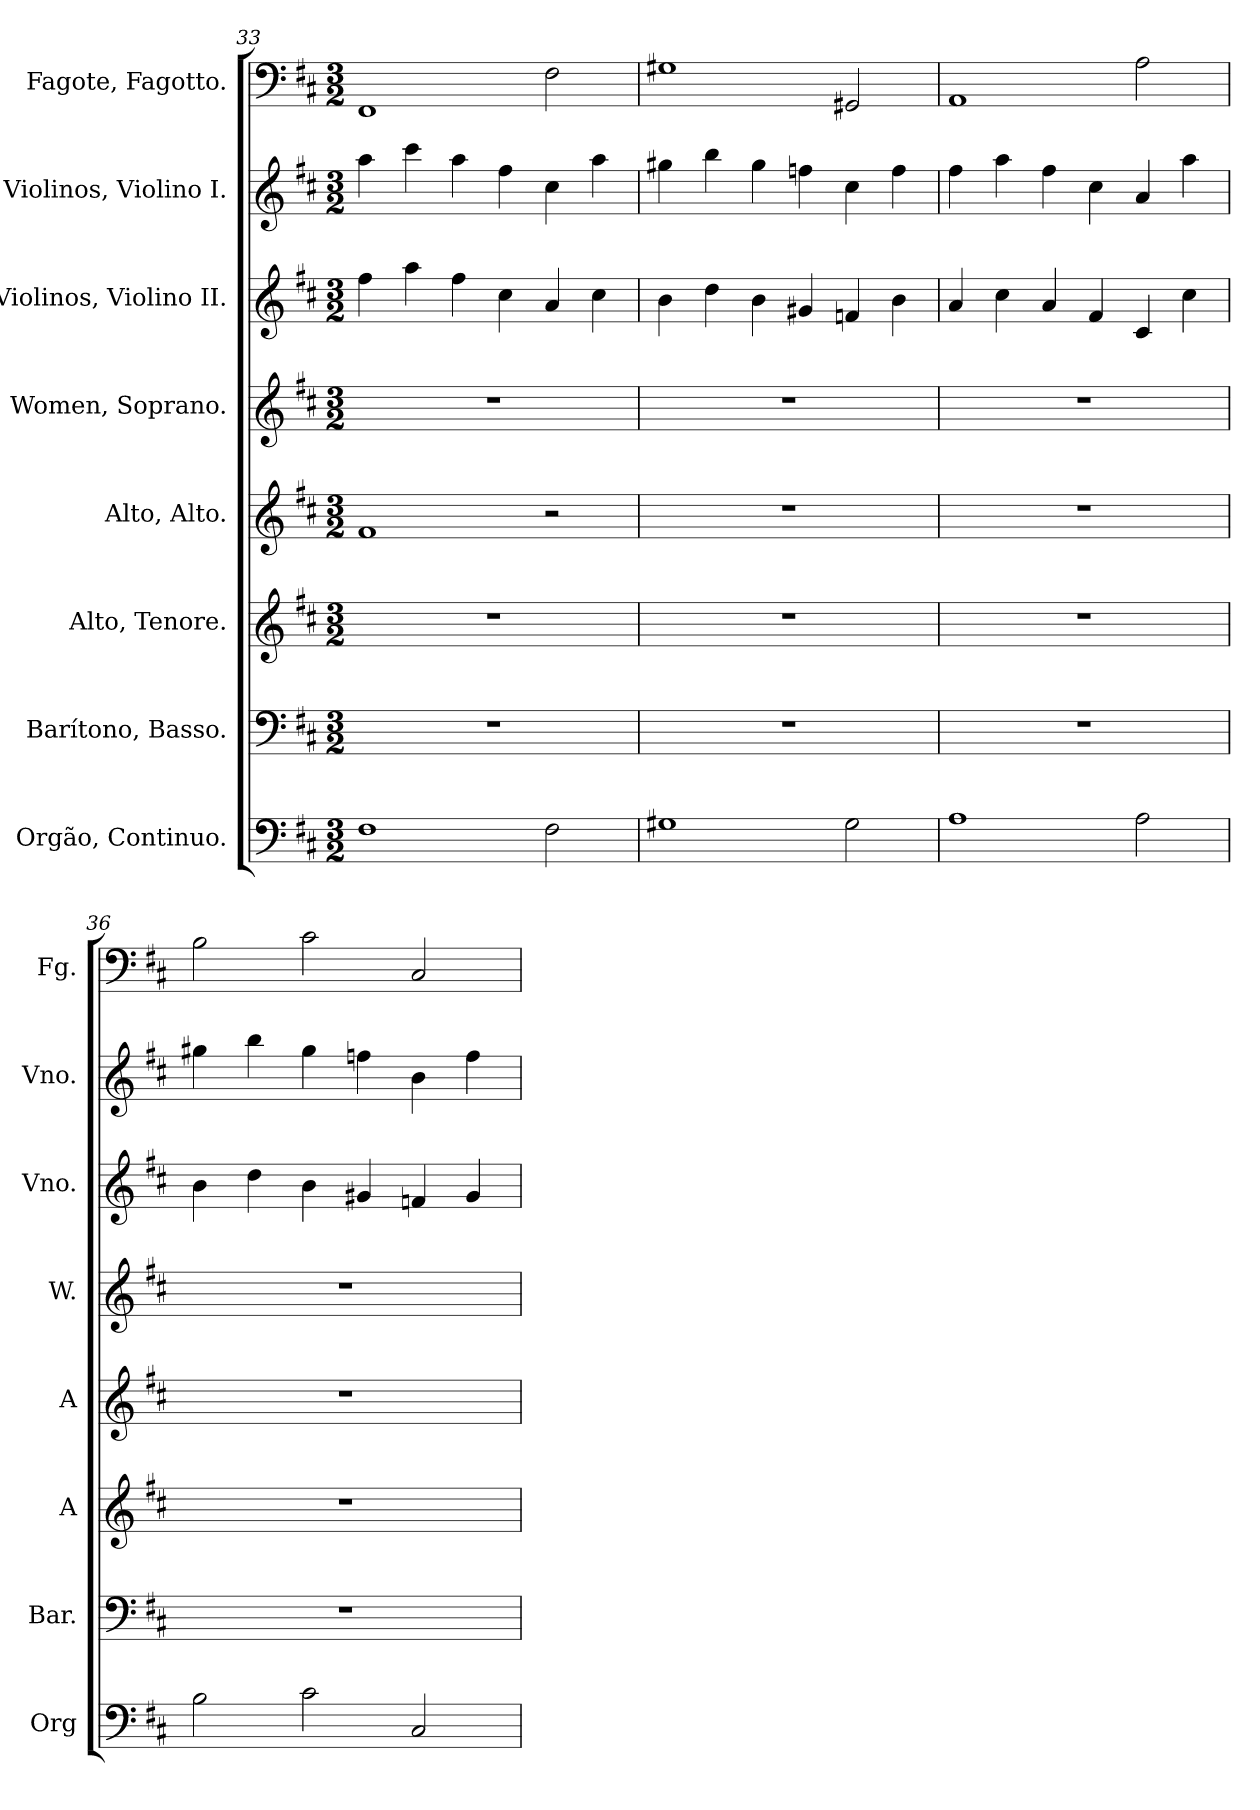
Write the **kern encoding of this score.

**kern	**kern	**kern	**kern	**kern	**kern	**kern	**kern
*part8	*part7	*part6	*part5	*part4	*part3	*part2	*part1
*staff8	*staff7	*staff6	*staff5	*staff4	*staff3	*staff2	*staff1
*I"Orgão, Continuo.	*I"Barítono, Basso.	*I"Alto, Tenore.	*I"Alto, Alto.	*I"Women, Soprano.	*I"Violinos, Violino II.	*I"Violinos, Violino I.	*I"Fagote, Fagotto.
*I'Org	*I'Bar.	*I'A	*I'A	*I'W.	*I'Vno.	*I'Vno.	*I'Fg.
*clefF4	*clefF4	*clefG2	*clefG2	*clefG2	*clefG2	*clefG2	*clefF4
*k[f#c#]	*k[f#c#]	*k[f#c#]	*k[f#c#]	*k[f#c#]	*k[f#c#]	*k[f#c#]	*k[f#c#]
*M3/2	*M3/2	*M3/2	*M3/2	*M3/2	*M3/2	*M3/2	*M3/2
=33	=33	=33	=33	=33	=33	=33	=33
1F#	1.r	1.r	1f#	1.r	4ff#\	4aa\	1FF#
.	.	.	.	.	4aa\	4ccc#\	.
.	.	.	.	.	4ff#\	4aa\	.
.	.	.	.	.	4cc#\	4ff#\	.
2F#\	.	.	2r	.	4a/	4cc#\	2F#\
.	.	.	.	.	4cc#\	4aa\	.
!!LO:PB:g=z
=34	=34	=34	=34	=34	=34	=34	=34
1G#X	1.r	1.r	1.r	1.r	4b\	4gg#X\	1G#X
.	.	.	.	.	4dd\	4bb\	.
.	.	.	.	.	4b\	4gg#\	.
.	.	.	.	.	4g#X/	4ffn\	.
2G#\	.	.	.	.	4fn/	4cc#\	2GG#X/
.	.	.	.	.	4b\	4ff\	.
=35	=35	=35	=35	=35	=35	=35	=35
1A	1.r	1.r	1.r	1.r	4a/	4ff#\	1AA
.	.	.	.	.	4cc#\	4aa\	.
.	.	.	.	.	4a/	4ff#\	.
.	.	.	.	.	4f#/	4cc#\	.
2A\	.	.	.	.	4c#/	4a/	2A\
.	.	.	.	.	4cc#\	4aa\	.
=36	=36	=36	=36	=36	=36	=36	=36
2B\	1.r	1.r	1.r	1.r	4b\	4gg#X\	2B\
.	.	.	.	.	4dd\	4bb\	.
2c#\	.	.	.	.	4b\	4gg#\	2c#\
.	.	.	.	.	4g#X/	4ffn\	.
2C#/	.	.	.	.	4fn/	4b\	2C#/
.	.	.	.	.	4g#/	4ff\	.
=	=	=	=	=	=	=	=
*-	*-	*-	*-	*-	*-	*-	*-
